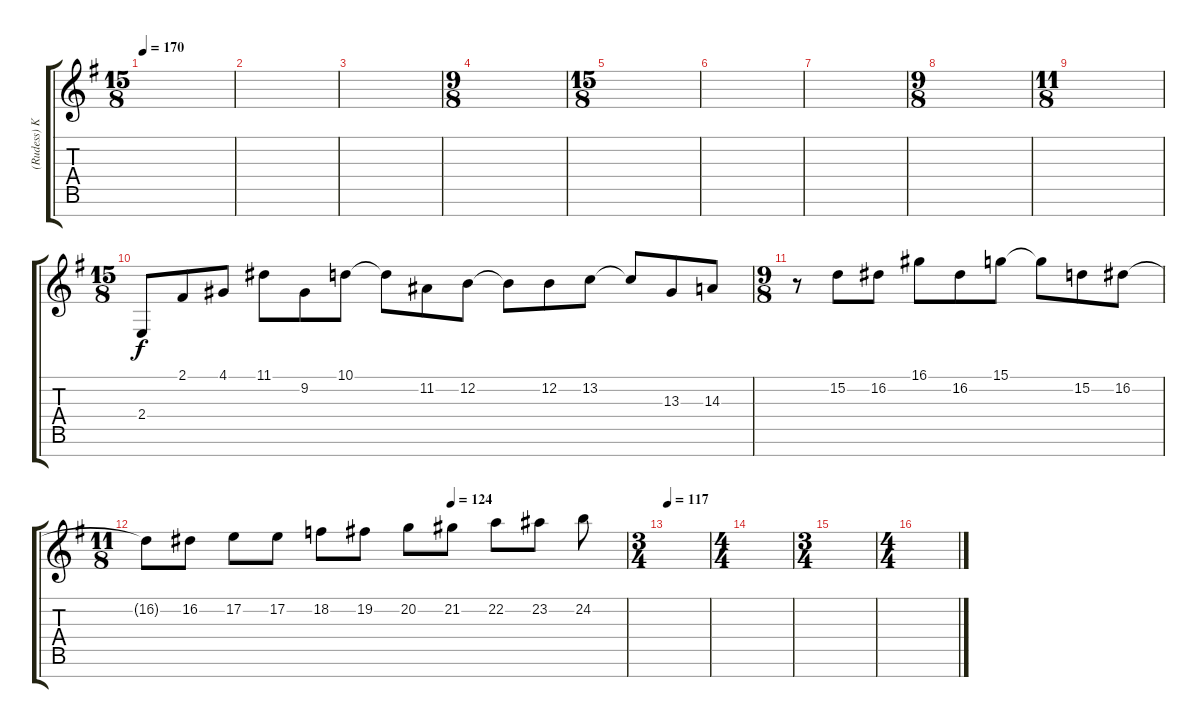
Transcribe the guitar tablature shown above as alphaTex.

\track ("(Rudess) Keyboard 3" "(Rudess) K") {instrument acousticgrandpiano}
\staff {score tabs}
\tuning (E4 B3 G3 D3 A2 E2 B1) {hide}
\ts (15 8)
\tempo 170
\clef g2
\ks eminor
|
|
\ks g
|
\ts (9 8)
|
\ts (15 8)
\ks eminor
|
|
|
\ts (9 8)
|
\ts (11 8)
|
\ts (15 8)
2.4.8{volume 13 balance 6 instrument marimba} 2.1.8 4.1.8 11.1.8 9.2.8 10.1.8 10.1{t}.8 11.2.8 12.2.8 12.2{t}.8 12.2.8 13.2.8 13.2{t}.8 13.3.8 14.3.8 |
\ts (9 8)
r.8 15.2.8 16.2.8 16.1.8 16.2.8 15.1.8 15.1{t}.8 15.2.8 16.2.8 |
\ts (11 8)
\tempo (124 0.6363636363636364)
16.2{t}.8 16.2.8 17.2.8 17.2.8 18.2.8 19.2.8 20.2.8 21.2.8 22.2.8 23.2.8 24.2.8 |
\ts (3 4)
\tempo 117
|
\ts (4 4)
|
\ts (3 4)
|
\ts (4 4)
